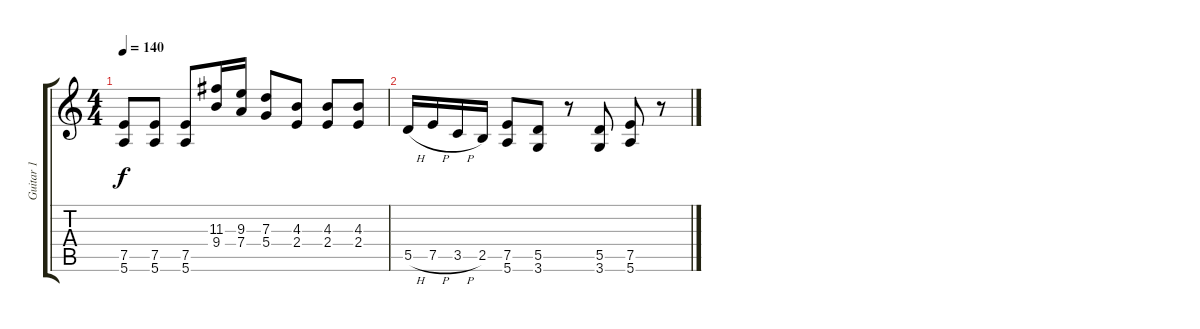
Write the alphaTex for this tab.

\track ("Guitar 1" "Guitar 1") {instrument distortionguitar}
\staff {score tabs}
\tuning (E4 B3 G3 D3 A2 E2) {hide}
\ts (4 4)
\tempo 140
\clef g2
\ks c
(7.5 5.6).8{dy f} (7.5 5.6).8 (7.5 5.6).8 (11.3 9.4).16 (9.3 7.4).16 (7.3 5.4).8 (4.3 2.4).8 (4.3 2.4).8 (4.3 2.4).8 |
5.5{h}.16 7.5{h}.16 3.5{h}.16 2.5.16 (7.5 5.6).8 (5.5 3.6).8 r.8 (5.5 3.6).8 (7.5 5.6).8 r.8
